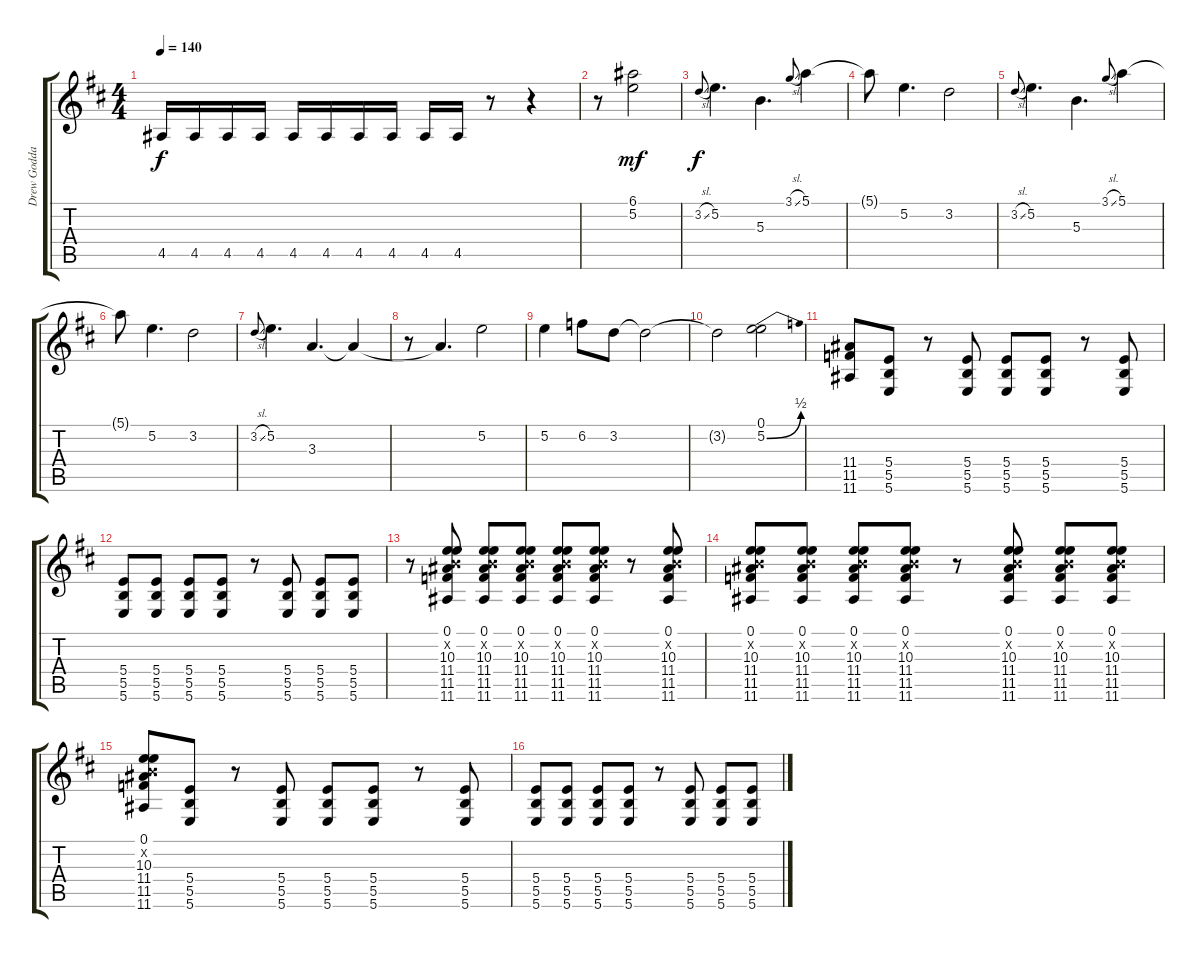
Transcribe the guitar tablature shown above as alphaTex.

\track ("Drew Goddard (Alt. Karn tun)" "Drew Godda") {instrument overdrivenguitar}
\staff {score tabs}
\tuning (E4 B3 Gb3 B2 Gb2 B1) {hide}
\ts (4 4)
\tempo 140
\clef g2
\ks bminor
4.5.16{dy f} 4.5.16 4.5.16 4.5.16 4.5.16 4.5.16 4.5.16 4.5.16 4.5.16 4.5.16 r.8 r.4 |
r.8 (6.1 5.2).2{dy mf} |
3.2{sl}.8{gr onbeat dy f} 5.2.4{d} 5.3.4{d} 3.1{sl}.8{gr onbeat} 5.1.4 |
5.1{t}.8 5.2.4{d} 3.2.2 |
3.2{sl}.8{gr onbeat} 5.2.4{d} 5.3.4{d} 3.1{sl}.8{gr onbeat} 5.1.4 |
5.1{t}.8 5.2.4{d} 3.2.2 |
3.2{sl}.8{gr onbeat} 5.2.4{d} 3.3.4{d} 3.3{t}.4 |
r.8 3.3{t}.4{d} 5.2.2 |
5.2.4 6.2.8 3.2.8 3.2{t}.2 |
3.2{t}.2 (0.1 5.2{be (bend 0 0 60 2)}).2 |
(11.4 11.5 11.6).8 (5.4 5.5 5.6).8 r.8 (5.4 5.5 5.6).8 (5.4 5.5 5.6).8 (5.4 5.5 5.6).8 r.8 (5.4 5.5 5.6).8 |
(5.4 5.5 5.6).8 (5.4 5.5 5.6).8 (5.4 5.5 5.6).8 (5.4 5.5 5.6).8 r.8 (5.4 5.5 5.6).8 (5.4 5.5 5.6).8 (5.4 5.5 5.6).8 |
r.8 (0.1 0.2{x} 10.3 11.4 11.5 11.6).8 (0.1 0.2{x} 10.3 11.4 11.5 11.6).8 (0.1 0.2{x} 10.3 11.4 11.5 11.6).8 (0.1 0.2{x} 10.3 11.4 11.5 11.6).8 (0.1 0.2{x} 10.3 11.4 11.5 11.6).8 r.8 (0.1 0.2{x} 10.3 11.4 11.5 11.6).8 |
(0.1 0.2{x} 10.3 11.4 11.5 11.6).8 (0.1 0.2{x} 10.3 11.4 11.5 11.6).8 (0.1 0.2{x} 10.3 11.4 11.5 11.6).8 (0.1 0.2{x} 10.3 11.4 11.5 11.6).8 r.8 (0.1 0.2{x} 10.3 11.4 11.5 11.6).8 (0.1 0.2{x} 10.3 11.4 11.5 11.6).8 (0.1 0.2{x} 10.3 11.4 11.5 11.6).8 |
(0.1 0.2{x} 10.3 11.4 11.5 11.6).8 (5.4 5.5 5.6).8 r.8 (5.4 5.5 5.6).8 (5.4 5.5 5.6).8 (5.4 5.5 5.6).8 r.8 (5.4 5.5 5.6).8 |
(5.4 5.5 5.6).8 (5.4 5.5 5.6).8 (5.4 5.5 5.6).8 (5.4 5.5 5.6).8 r.8 (5.4 5.5 5.6).8 (5.4 5.5 5.6).8 (5.4 5.5 5.6).8
